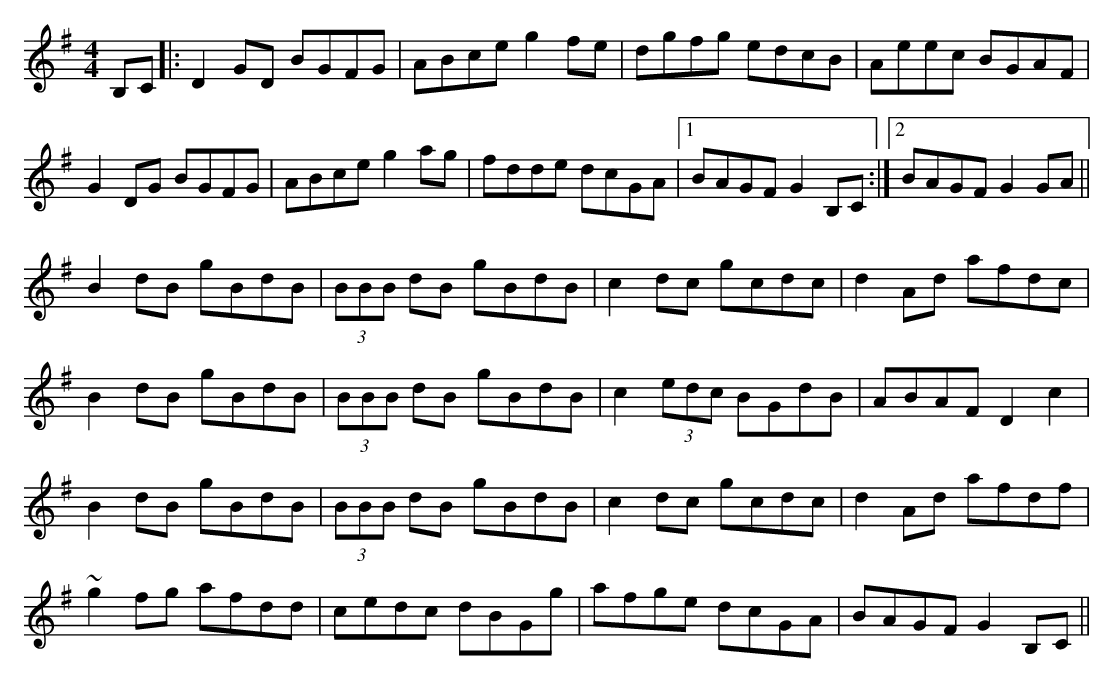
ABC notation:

X:1
M:4/4
K:G
B,C|:D2GD BGFG|ABce g2fe|dgfg edcB|Aeec BGAF|
G2DG BGFG|ABce g2ag|fdde dcGA|1 BAGF G2B,C:|2 BAGF G2GA||
B2dB gBdB|(3BBB dB gBdB|c2dc gcdc|d2Ad afdc|
B2dB gBdB|(3BBB dB gBdB|c2(3edc BGdB|ABAF D2c2|
B2dB gBdB|(3BBB dB gBdB|c2dc gcdc|d2Ad afdf|
~g2fg afdd|cedc dBGg|afge dcGA|BAGF G2B,C||
